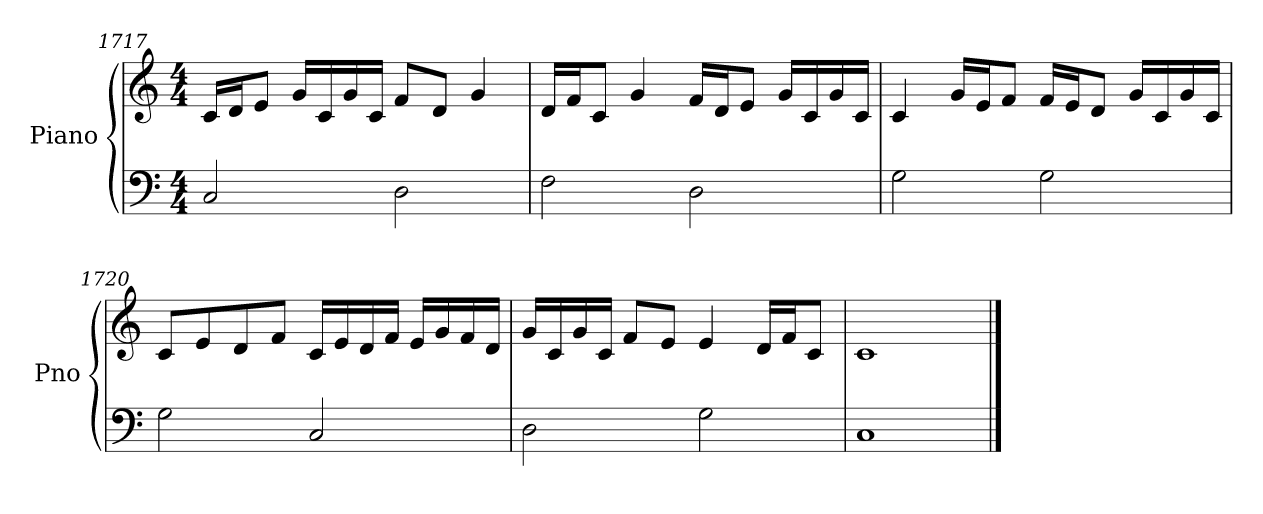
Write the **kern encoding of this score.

**kern	**kern
*part1	*part1
*staff2	*staff1
*I"Piano	*
*I'Pno	*
!!LO:PB:g=z
*clefF4	*clefG2
*k[]	*k[]
*M4/4	*M4/4
=1717	=1717
2C/	16c/LL
.	16d/J
.	8e/J
.	16g/LL
.	16c/
.	16g/
.	16c/JJ
2D\	8f/L
.	8d/J
.	4g/
=1718	=1718
2F\	16d/LL
.	16f/J
.	8c/J
.	4g/
2D\	16f/LL
.	16d/J
.	8e/J
.	16g/LL
.	16c/
.	16g/
.	16c/JJ
=1719	=1719
2G\	4c/
.	16g/LL
.	16e/J
.	8f/J
2G\	16f/LL
.	16e/J
.	8d/J
.	16g/LL
.	16c/
.	16g/
.	16c/JJ
!!LO:LB:g=z
=1720	=1720
2G\	8c/L
.	8e/
.	8d/
.	8f/J
2C/	16c/LL
.	16e/
.	16d/
.	16f/JJ
.	16e/LL
.	16g/
.	16f/
.	16d/JJ
=1721	=1721
2D\	16g/LL
.	16c/
.	16g/
.	16c/JJ
.	8f/L
.	8e/J
2G\	4e/
.	16d/LL
.	16f/J
.	8c/J
=1722	=1722
1C	1c
==	==
*-	*-
